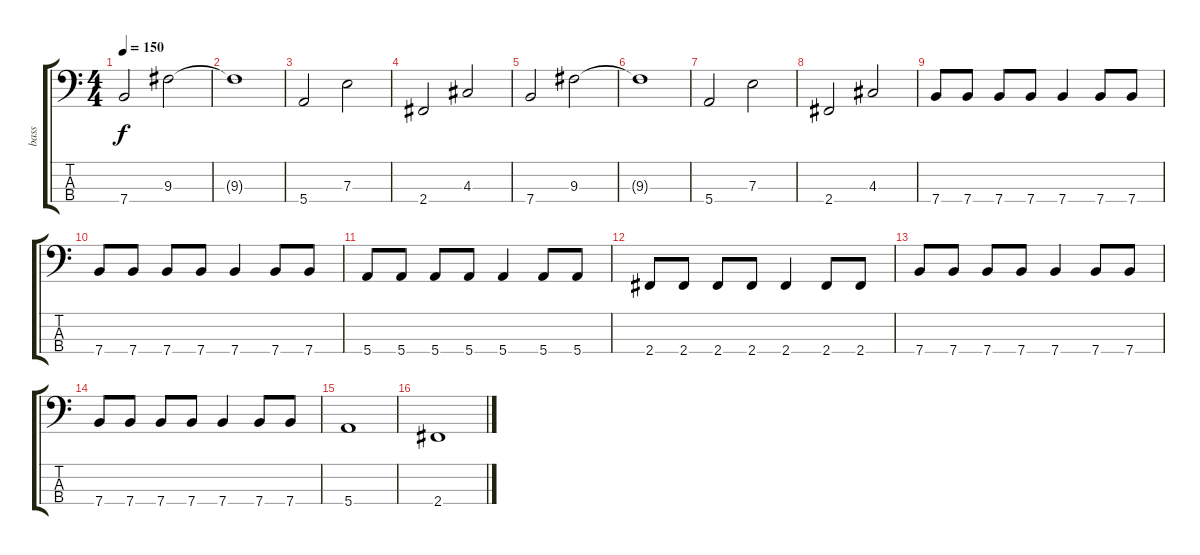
\track ("bass" "bass") {instrument electricbassfinger}
\staff {score tabs}
\tuning (G2 D2 A1 E1) {hide}
\ts (4 4)
\tempo 150
\clef f4
\ks c
7.4.2{dy f} 9.3.2 |
9.3{t}.1 |
5.4.2 7.3.2 |
2.4.2 4.3.2 |
7.4.2 9.3.2 |
9.3{t}.1 |
5.4.2 7.3.2 |
2.4.2 4.3.2 |
7.4.8 7.4.8 7.4.8 7.4.8 7.4.4 7.4.8 7.4.8 |
7.4.8 7.4.8 7.4.8 7.4.8 7.4.4 7.4.8 7.4.8 |
5.4.8 5.4.8 5.4.8 5.4.8 5.4.4 5.4.8 5.4.8 |
2.4.8 2.4.8 2.4.8 2.4.8 2.4.4 2.4.8 2.4.8 |
7.4.8 7.4.8 7.4.8 7.4.8 7.4.4 7.4.8 7.4.8 |
7.4.8 7.4.8 7.4.8 7.4.8 7.4.4 7.4.8 7.4.8 |
5.4.1 |
2.4.1
